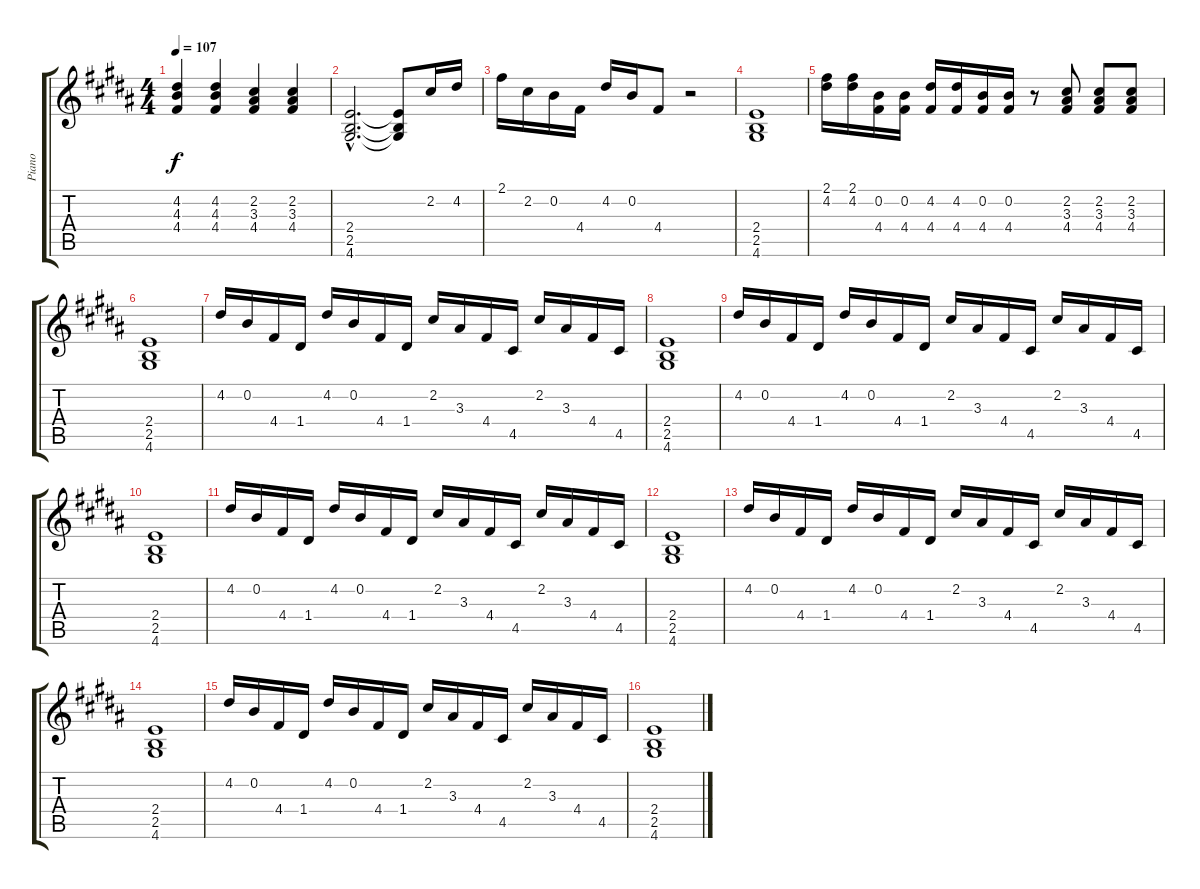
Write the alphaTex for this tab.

\track ("Piano" "Piano") {instrument brightacousticpiano}
\staff {score tabs}
\tuning (E5 B4 G4 D4 A3 E3) {hide}
\ts (4 4)
\tempo 107
\clef g2
\ks b
(4.2 4.3 4.4).4{dy f} (4.2 4.3 4.4).4 (2.2 3.3 4.4).4 (2.2 3.3 4.4).4 |
(2.4{hac} 2.5{hac} 4.6{hac}).2{d} (2.4{t} 2.5{t} 4.6{t}).8 2.2.16 4.2.16 |
2.1.16 2.2.16 0.2.16 4.4.16 4.2.16 0.2.16 4.4.8 r.2 |
(2.4 2.5 4.6).1 |
(2.1 4.2).16 (2.1 4.2).16 (0.2 4.4).16 (0.2 4.4).16 (4.2 4.4).16 (4.2 4.4).16 (0.2 4.4).16 (0.2 4.4).16 r.8 (2.2 3.3 4.4).8 (2.2 3.3 4.4).8 (2.2 3.3 4.4).8 |
(2.4 2.5 4.6).1 |
4.2.16 0.2.16 4.4.16 1.4.16 4.2.16 0.2.16 4.4.16 1.4.16 2.2.16 3.3.16 4.4.16 4.5.16 2.2.16 3.3.16 4.4.16 4.5.16 |
(2.4 2.5 4.6).1 |
4.2.16 0.2.16 4.4.16 1.4.16 4.2.16 0.2.16 4.4.16 1.4.16 2.2.16 3.3.16 4.4.16 4.5.16 2.2.16 3.3.16 4.4.16 4.5.16 |
(2.4 2.5 4.6).1 |
4.2.16 0.2.16 4.4.16 1.4.16 4.2.16 0.2.16 4.4.16 1.4.16 2.2.16 3.3.16 4.4.16 4.5.16 2.2.16 3.3.16 4.4.16 4.5.16 |
(2.4 2.5 4.6).1 |
4.2.16 0.2.16 4.4.16 1.4.16 4.2.16 0.2.16 4.4.16 1.4.16 2.2.16 3.3.16 4.4.16 4.5.16 2.2.16 3.3.16 4.4.16 4.5.16 |
(2.4 2.5 4.6).1 |
4.2.16 0.2.16 4.4.16 1.4.16 4.2.16 0.2.16 4.4.16 1.4.16 2.2.16 3.3.16 4.4.16 4.5.16 2.2.16 3.3.16 4.4.16 4.5.16 |
(2.4 2.5 4.6).1
